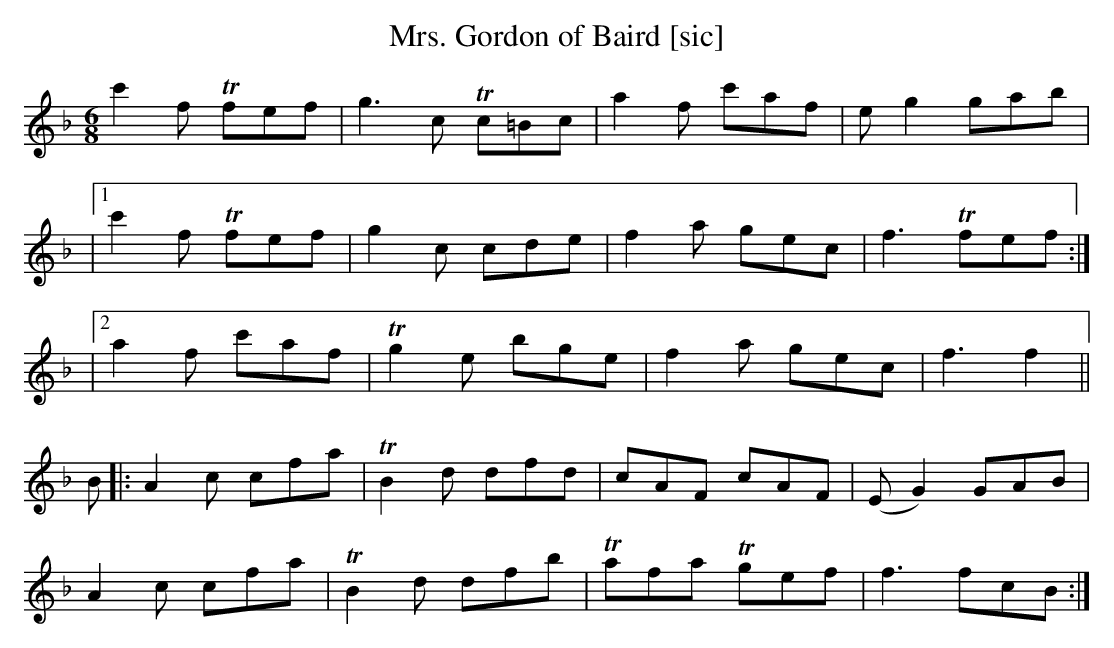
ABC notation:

X:1
T:Mrs. Gordon of Baird [sic]
M:6/8
L:1/8
K:F
c'2 f Tfef|g3c Tc=Bc|a2f c'af|e-g2 gab|
|1 c'2f Tfef|g2c cde|f2a gec|f3 Tfef:|
|2 a2f c'af|Tg2e bge|f2a gec|f3 f2||
B|:A2c cfa|TB2d dfd|cAF cAF|(EG2) GAB|
A2c cfa|TB2d dfb|Tafa Tgef|f3 fcB:|
